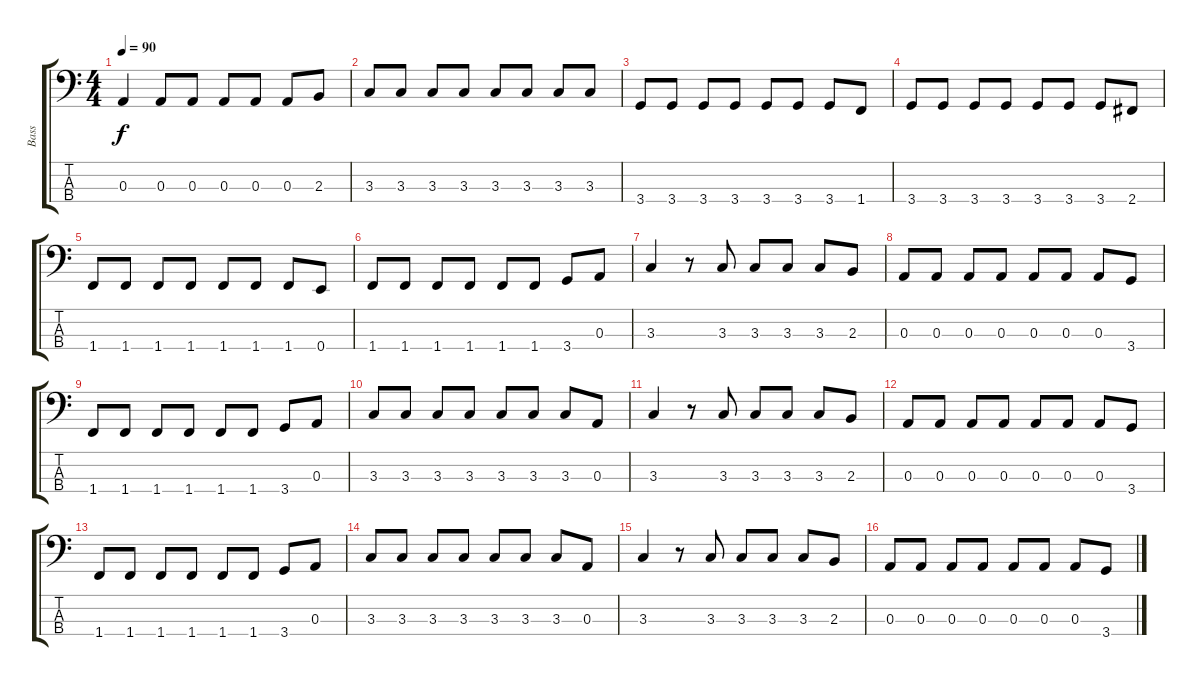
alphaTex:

\track ("Bass" "Bass") {instrument electricbassfinger}
\staff {score tabs}
\tuning (G2 D2 A1 E1) {hide}
\ts (4 4)
\tempo 90
\clef f4
\ks c
0.3.4{dy f} 0.3.8 0.3.8 0.3.8 0.3.8 0.3.8 2.3.8 |
3.3.8 3.3.8 3.3.8 3.3.8 3.3.8 3.3.8 3.3.8 3.3.8 |
3.4.8 3.4.8 3.4.8 3.4.8 3.4.8 3.4.8 3.4.8 1.4.8 |
3.4.8 3.4.8 3.4.8 3.4.8 3.4.8 3.4.8 3.4.8 2.4.8 |
1.4.8 1.4.8 1.4.8 1.4.8 1.4.8 1.4.8 1.4.8 0.4.8 |
1.4.8 1.4.8 1.4.8 1.4.8 1.4.8 1.4.8 3.4.8 0.3.8 |
3.3.4 r.8 3.3.8 3.3.8 3.3.8 3.3.8 2.3.8 |
0.3.8 0.3.8 0.3.8 0.3.8 0.3.8 0.3.8 0.3.8 3.4.8 |
1.4.8 1.4.8 1.4.8 1.4.8 1.4.8 1.4.8 3.4.8 0.3.8 |
3.3.8 3.3.8 3.3.8 3.3.8 3.3.8 3.3.8 3.3.8 0.3.8 |
3.3.4 r.8 3.3.8 3.3.8 3.3.8 3.3.8 2.3.8 |
0.3.8 0.3.8 0.3.8 0.3.8 0.3.8 0.3.8 0.3.8 3.4.8 |
1.4.8 1.4.8 1.4.8 1.4.8 1.4.8 1.4.8 3.4.8 0.3.8 |
3.3.8 3.3.8 3.3.8 3.3.8 3.3.8 3.3.8 3.3.8 0.3.8 |
3.3.4 r.8 3.3.8 3.3.8 3.3.8 3.3.8 2.3.8 |
0.3.8 0.3.8 0.3.8 0.3.8 0.3.8 0.3.8 0.3.8 3.4.8
